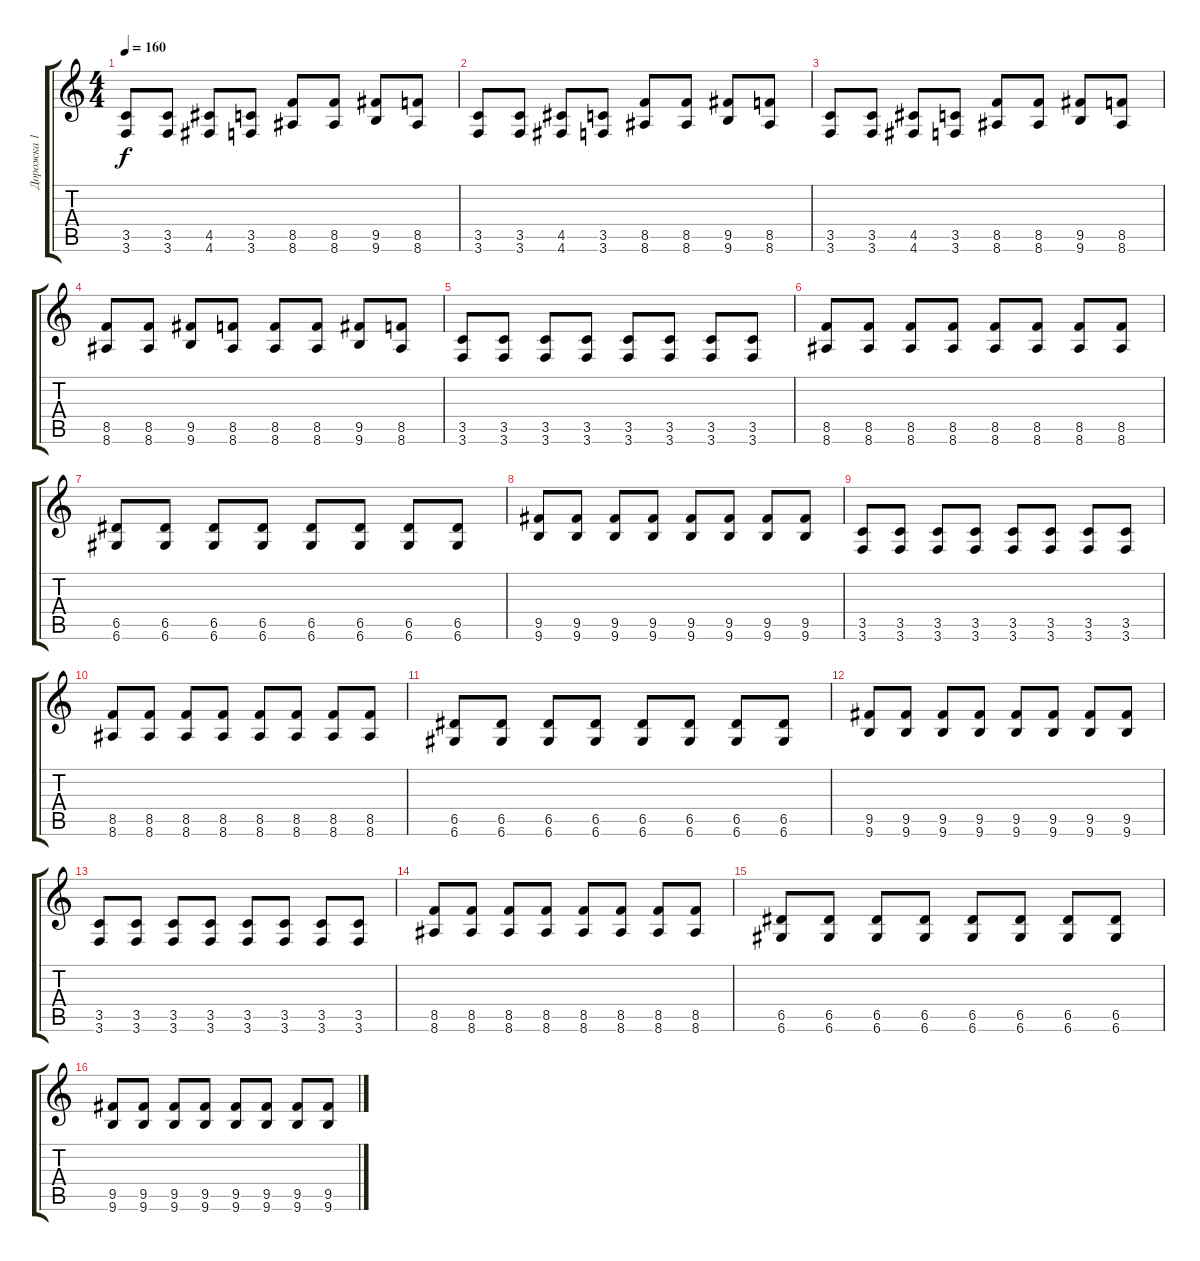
\track ("Дорожка 1" "Дорожка 1") {instrument distortionguitar}
\staff {score tabs}
\tuning (E4 B3 G3 D3 A2 D2) {hide}
\ts (4 4)
\tempo 160
\clef g2
\ks c
(3.5 3.6).8{dy f} (3.5 3.6).8 (4.5 4.6).8 (3.5 3.6).8 (8.5 8.6).8 (8.5 8.6).8 (9.5 9.6).8 (8.5 8.6).8 |
(3.5 3.6).8 (3.5 3.6).8 (4.5 4.6).8 (3.5 3.6).8 (8.5 8.6).8 (8.5 8.6).8 (9.5 9.6).8 (8.5 8.6).8 |
(3.5 3.6).8 (3.5 3.6).8 (4.5 4.6).8 (3.5 3.6).8 (8.5 8.6).8 (8.5 8.6).8 (9.5 9.6).8 (8.5 8.6).8 |
(8.5 8.6).8 (8.5 8.6).8 (9.5 9.6).8 (8.5 8.6).8 (8.5 8.6).8 (8.5 8.6).8 (9.5 9.6).8 (8.5 8.6).8 |
(3.5 3.6).8 (3.5 3.6).8 (3.5 3.6).8 (3.5 3.6).8 (3.5 3.6).8 (3.5 3.6).8 (3.5 3.6).8 (3.5 3.6).8 |
(8.5 8.6).8 (8.5 8.6).8 (8.5 8.6).8 (8.5 8.6).8 (8.5 8.6).8 (8.5 8.6).8 (8.5 8.6).8 (8.5 8.6).8 |
(6.5 6.6).8 (6.5 6.6).8 (6.5 6.6).8 (6.5 6.6).8 (6.5 6.6).8 (6.5 6.6).8 (6.5 6.6).8 (6.5 6.6).8 |
(9.5 9.6).8 (9.5 9.6).8 (9.5 9.6).8 (9.5 9.6).8 (9.5 9.6).8 (9.5 9.6).8 (9.5 9.6).8 (9.5 9.6).8 |
(3.5 3.6).8 (3.5 3.6).8 (3.5 3.6).8 (3.5 3.6).8 (3.5 3.6).8 (3.5 3.6).8 (3.5 3.6).8 (3.5 3.6).8 |
(8.5 8.6).8 (8.5 8.6).8 (8.5 8.6).8 (8.5 8.6).8 (8.5 8.6).8 (8.5 8.6).8 (8.5 8.6).8 (8.5 8.6).8 |
(6.5 6.6).8 (6.5 6.6).8 (6.5 6.6).8 (6.5 6.6).8 (6.5 6.6).8 (6.5 6.6).8 (6.5 6.6).8 (6.5 6.6).8 |
(9.5 9.6).8 (9.5 9.6).8 (9.5 9.6).8 (9.5 9.6).8 (9.5 9.6).8 (9.5 9.6).8 (9.5 9.6).8 (9.5 9.6).8 |
(3.5 3.6).8 (3.5 3.6).8 (3.5 3.6).8 (3.5 3.6).8 (3.5 3.6).8 (3.5 3.6).8 (3.5 3.6).8 (3.5 3.6).8 |
(8.5 8.6).8 (8.5 8.6).8 (8.5 8.6).8 (8.5 8.6).8 (8.5 8.6).8 (8.5 8.6).8 (8.5 8.6).8 (8.5 8.6).8 |
(6.5 6.6).8 (6.5 6.6).8 (6.5 6.6).8 (6.5 6.6).8 (6.5 6.6).8 (6.5 6.6).8 (6.5 6.6).8 (6.5 6.6).8 |
(9.5 9.6).8 (9.5 9.6).8 (9.5 9.6).8 (9.5 9.6).8 (9.5 9.6).8 (9.5 9.6).8 (9.5 9.6).8 (9.5 9.6).8
